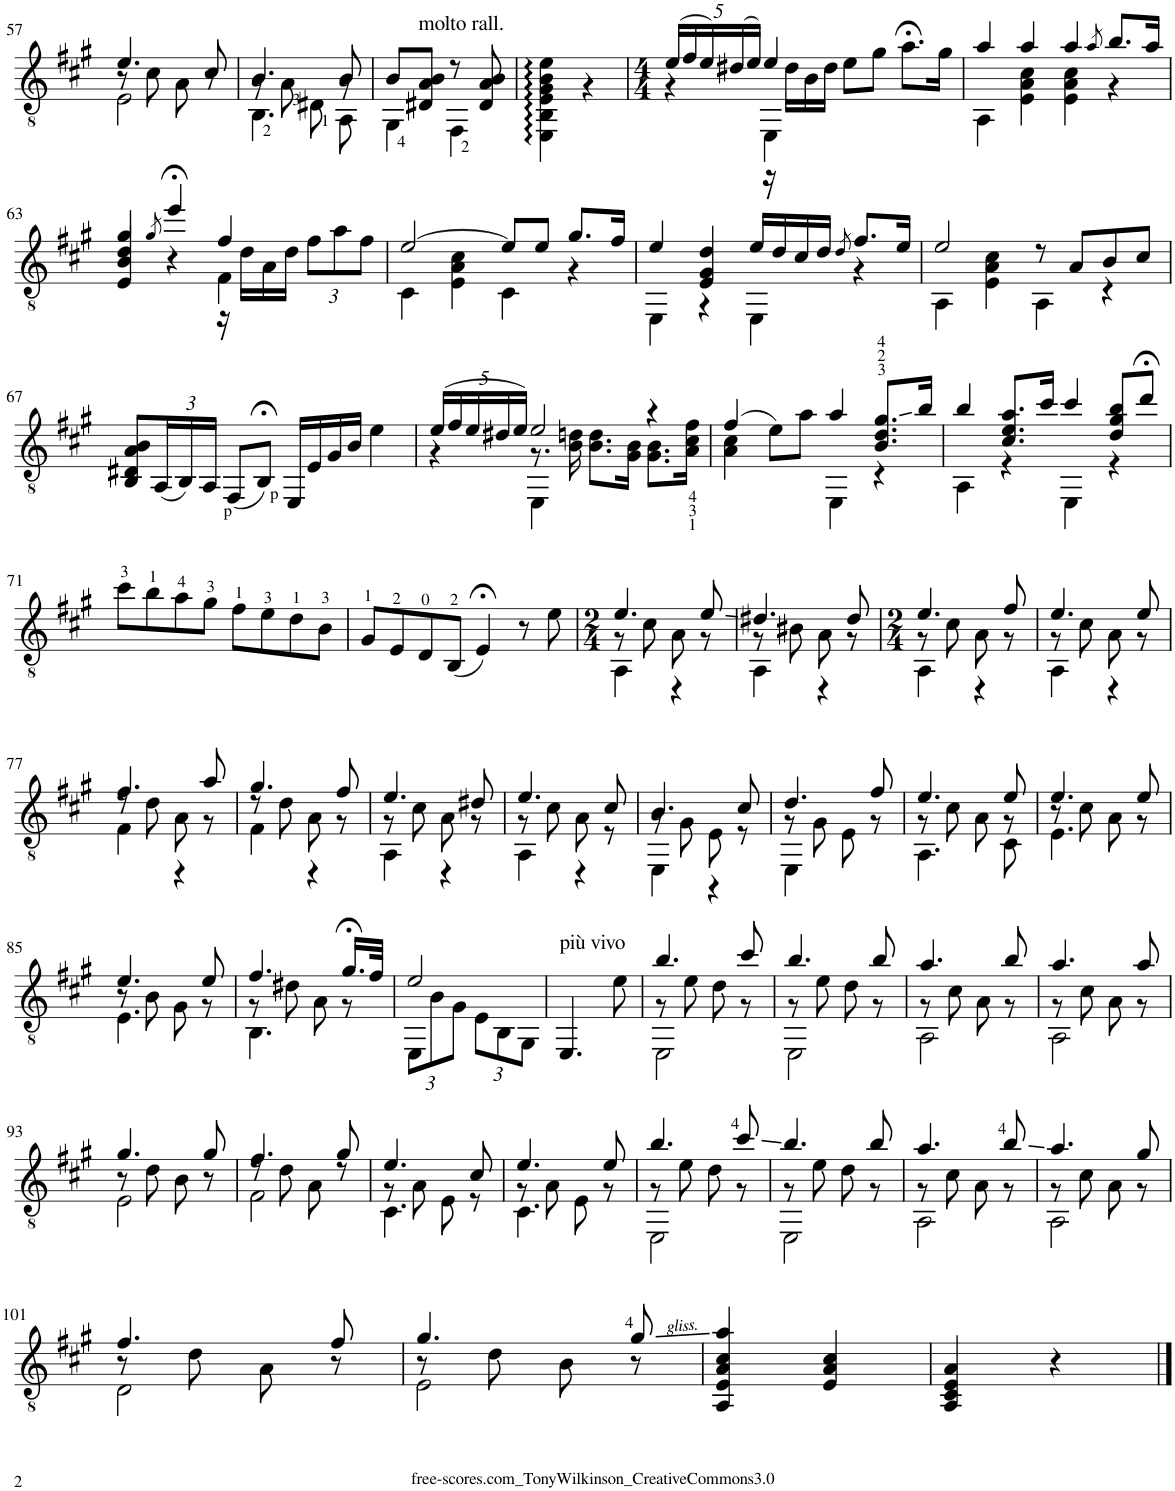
**kern
*part1
*staff1
*I"Guitar
*I'Guit.
!!LO:PB:g=z
*clefGv2
*k[f#c#g#]
*M2/4
=57
*^
*	*^
4.e/	8r	2E\
.	8c#\	.
.	8A\	.
8c#/	8r	.
=58	=58	=58
4.B/	8r	4.BB\
.	8A\	.
.	8D#X\	.
8B/	8r	8AA\
*	*v	*v
=59	=59
8B/L	4GG#\
!LO:TX:a:t=molto rall.	!
8D#X/ 8A/ 8B/J	.
8r	4FF#\
8D#/ 8A/ 8B/	.
=60	=60
2ryy	4EE\: 4BB\: 4E\: 4G#\: 4B\: 4e\:
.	4r
*v	*v
=61
*M4/4
*Xbrackettup
*^
*	*^
(20e/LL	4r	4ryy
20f#/	.	.
20e/)	.	.
(20d#X/	.	.
20e/JJ)	.	.
4e/	4EE\	16r
.	.	16d#\LL
.	.	16B\
.	.	16d#\JJ
8e\L	2ryy	2ryy
8g#\J	.	.
8.a;<\L	.	.
16g#\Jk	.	.
*	*v	*v
=62	=62
4a/	4AA\
4a/	4E\ 4A\ 4c#\
4a/	4E\ 4A\ 4c#\
8qa/	.
8.b/L	4r
16a/Jk	.
!!LO:LB:g=z	!!
=63	=63
*	*^
4E/ 4B/ 4d/	2ryy	4g#/
8qg#/	.	.
4ee;</	.	4r
4f#/	4F#\	16r
.	.	16d\LL
.	.	16A\
.	.	16d\JJ
12f#\L	4ryy	4ryy
12a\	.	.
12f#\J	.	.
*	*v	*v
=64	=64
[2e/	4C#\
.	4E\ 4A\ 4c#\
8e/L]	4C#\
8e/J	.
8.g#/L	4r
16f#/Jk	.
=65	=65
4e/	4EE\
4E/ 4G#/ 4d/	4r
16e/LL	4EE\
16d/	.
16c#/	.
16d/JJ	.
8qd/	.
8.f#/L	4r
16e/Jk	.
=66	=66
2e/	4AA\
.	4E\ 4A\ 4c#\
8r	4AA\
8A/L	.
8B/	4r
8c#/J	.
*v	*v
!!LO:LB:g=z
=67
8BB/ 8D#X/ 8A/ 8B/L
(24AA/L
24BB/)
24AA/JJ
(8FF#/L
8BB;</J)
16EE/LL
16E/
16G#/
16B/JJ
4e\
=68
*^
*	*^
(20e/LL	4r	4ryy
20f#/	.	.
20e/	.	.
20d#X/	.	.
20e/JJ)	.	.
2e/	8.r	4EE\
.	16B\ 16dn\	.
.	8.B\ 8.d\L	2ryy
.	16G#\ 16B\Jk	.
4r	8.G#\ 8.B\L	.
.	16A\ 16c#\ 16f#\Jk	.
*	*v	*v
=69	=69
(4f#/	4A\ 4c#\
8e\L)	4ryy
8a\J	.
4a/	4EE\
8.B/ 8.d/ 8.g#/L	4r
16b/Jk	.
=70	=70
4b/	4AA\
8.c#/ 8.e/ 8.a/L	4r
16cc#/Jk	.
4cc#/	4EE\
8d/ 8g#/ 8b/L	4r
8dd;</J	.
*v	*v
!!LO:LB:g=z
=71
8cc#\L
8b\
8a\
8g#\J
8f#\L
8e\
8d\
8B\J
=72
8G#/L
8E/
8D/
(8BB/J
4E;</)
8r
8e\
=73
*M2/4
*^
*	*^
4.e/	8r	4AA\
.	8c#\	.
.	8A\	4r
8e/	8r	.
=74	=74	=74
4.d#X/	8r	4AA\
.	8B#X\	.
.	8A\	4r
8d#/	8r	.
=75	=75	=75
*M2/4	*	*
4.e/	8r	4AA\
.	8c#\	.
.	8A\	4r
8f#/	8r	.
=76	=76	=76
4.e/	8r	4AA\
.	8c#\	.
.	8A\	4r
8e/	8r	.
!!LO:LB:g=z	!!	!!
=77	=77	=77
4.f#/	8r	4F#\
.	8d\	.
.	8A\	4r
8a/	8r	.
=78	=78	=78
4.g#/	8r	4F#\
.	8d\	.
.	8A\	4r
8f#/	8r	.
=79	=79	=79
4.e/	8r	4AA\
.	8c#\	.
.	8A\	4r
8d#X/	8r	.
=80	=80	=80
4.e/	8r	4AA\
.	8c#\	.
.	8A\	4r
8c#/	8r	.
=81	=81	=81
4.B/	8r	4EE\
.	8G#\	.
.	8E\	4r
8c#/	8r	.
=82	=82	=82
4.d/	8r	4EE\
.	8G#\	.
.	8E\	4ryy
8f#/	8r	.
=83	=83	=83
4.e/	8r	4.AA\
.	8c#\	.
.	8A\	.
8e/	8r	8C#\
=84	=84	=84
4.e/	8r	4.E\
.	8c#\	.
.	8A\	.
8e/	8r	8ryy
!!LO:LB:g=z	!!	!!
=85	=85	=85
4.e/	8r	4.E\
.	8B\	.
.	8G#\	.
8e/	8r	8ryy
=86	=86	=86
4.f#/	8r	4.BB\
.	8d#X\	.
.	8A\	.
16.g#;</LL	8r	8ryy
32f#/JJk	.	.
*	*v	*v
=87	=87
2e/	12EE\L
.	12B\
.	12G#\J
.	12E\L
.	12BB\
.	12GG#\J
=88	=88
!LO:TX:a:t=più vivo	!
*v	*v
4.EE/
8e\
=89
*^
*	*^
4.b/	8r	2EE\
.	8e\	.
.	8d\	.
8cc#/	8r	.
=90	=90	=90
4.b/	8r	2EE\
.	8e\	.
.	8d\	.
8b/	8r	.
=91	=91	=91
4.a/	8r	2AA\
.	8c#\	.
.	8A\	.
8b/	8r	.
=92	=92	=92
4.a/	8r	2AA\
.	8c#\	.
.	8A\	.
8a/	8r	.
!!LO:LB:g=z	!!	!!
=93	=93	=93
4.g#/	8r	2E\
.	8d\	.
.	8B\	.
8g#/	8r	.
=94	=94	=94
4.f#/	8r	2F#\
.	8d\	.
.	8A\	.
8g#/	8r	.
=95	=95	=95
4.e/	8r	4.C#\
.	8A\	.
.	8E\	.
8c#/	8r	8ryy
=96	=96	=96
4.e/	8r	4.C#\
.	8A\	.
.	8E\	.
8e/	8r	8ryy
=97	=97	=97
4.b/	8r	2EE\
.	8e\	.
.	8d\	.
8cc#/	8r	.
=98	=98	=98
4.b/	8r	2EE\
.	8e\	.
.	8d\	.
8b/	8r	.
=99	=99	=99
4.a/	8r	2AA\
.	8c#\	.
.	8A\	.
8b/	8r	.
=100	=100	=100
4.a/	8r	2AA\
.	8c#\	.
.	8A\	.
8g#/	8r	.
!!LO:LB:g=z	!!	!!
=101	=101	=101
4.f#/	8r	2D\
.	8d\	.
.	8A\	.
8f#/	8r	.
=102	=102	=102
4.g#/	8r	2E\
.	8d\	.
.	8B\	.
8g#/	8r	.
*v	*v	*v
=103
4AA/ 4E/ 4A/ 4c#/ 4a/
4E/ 4A/ 4c#/
=104
4AA/ 4C#/ 4E/ 4A/
4r
==
*-
